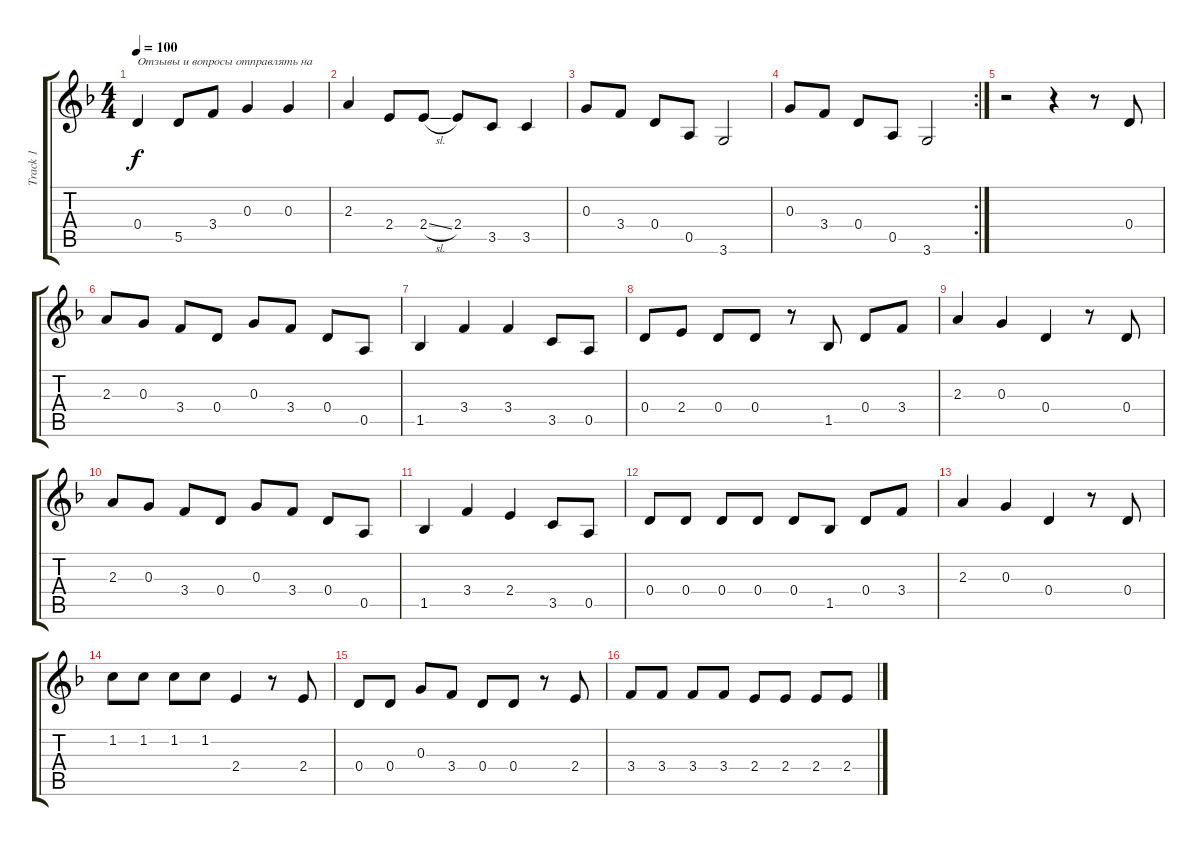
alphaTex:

\track ("Track 1" "Track 1") {instrument acousticguitarsteel}
\staff {score tabs}
\tuning (E4 B3 G3 D3 A2 E2) {hide}
\ts (4 4)
\tempo 100
\clef g2
\ks f
0.4.4{txt "Отзывы и вопросы отправлять на" dy f instrument acousticguitarsteel} 5.5.8 3.4.8 0.3.4 0.3.4 |
2.3.4 2.4.8 2.4{sl}.8 2.4.8 3.5.8 3.5.4 |
0.3.8 3.4.8 0.4.8 0.5.8 3.6.2 |
\rc 2
0.3.8 3.4.8 0.4.8 0.5.8 3.6.2 |
r.2 r.4 r.8 0.4.8 |
2.3.8 0.3.8 3.4.8 0.4.8 0.3.8 3.4.8 0.4.8 0.5.8 |
1.5.4 3.4.4 3.4.4 3.5.8 0.5.8 |
0.4.8 2.4.8 0.4.8 0.4.8 r.8 1.5.8 0.4.8 3.4.8 |
2.3.4 0.3.4 0.4.4 r.8 0.4.8 |
2.3.8 0.3.8 3.4.8 0.4.8 0.3.8 3.4.8 0.4.8 0.5.8 |
1.5.4 3.4.4 2.4.4 3.5.8 0.5.8 |
0.4.8 0.4.8 0.4.8 0.4.8 0.4.8 1.5.8 0.4.8 3.4.8 |
2.3.4 0.3.4 0.4.4 r.8 0.4.8 |
1.2.8 1.2.8 1.2.8 1.2.8 2.4.4 r.8 2.4.8 |
0.4.8 0.4.8 0.3.8 3.4.8 0.4.8 0.4.8 r.8 2.4.8 |
3.4.8 3.4.8 3.4.8 3.4.8 2.4.8 2.4.8 2.4.8 2.4.8
